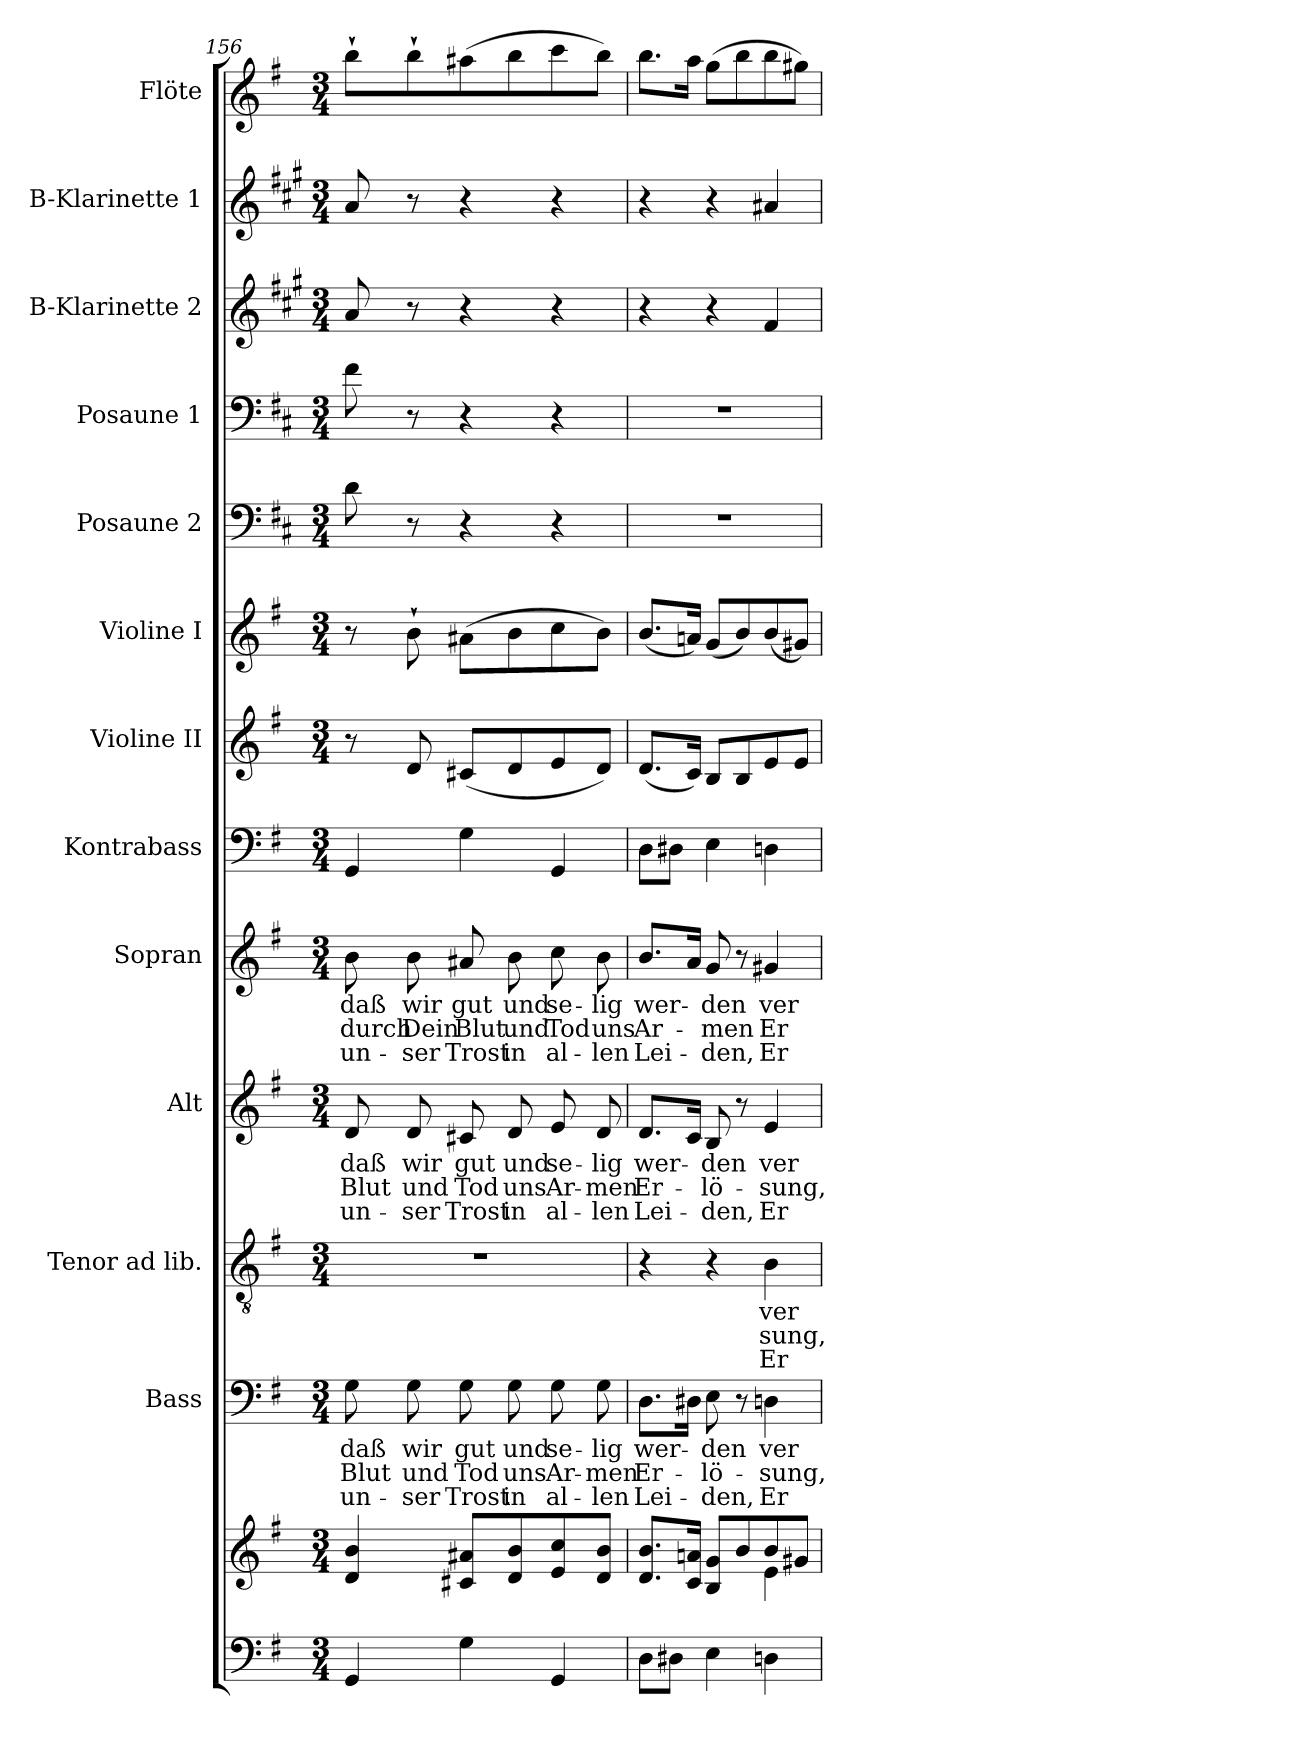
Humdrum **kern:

**kern	**kern	**kern	**text	**text	**text	**kern	**text	**text	**text	**kern	**text	**text	**text	**kern	**text	**text	**text	**kern	**kern	**kern	**kern	**kern	**kern	**kern	**kern
*part13	*part13	*part12	*part12	*part12	*part12	*part11	*part11	*part11	*part11	*part10	*part10	*part10	*part10	*part9	*part9	*part9	*part9	*part8	*part7	*part6	*part5	*part4	*part3	*part2	*part1
*staff14	*staff13	*staff12	*staff12	*staff12	*staff12	*staff11	*staff11	*staff11	*staff11	*staff10	*staff10	*staff10	*staff10	*staff9	*staff9	*staff9	*staff9	*staff8	*staff7	*staff6	*staff5	*staff4	*staff3	*staff2	*staff1
*	*	*I"Bass	*	*	*	*I"Tenor ad lib.	*	*	*	*I"Alt	*	*	*	*I"Sopran	*	*	*	*I"Kontrabass	*I"Violine II	*I"Violine I	*I"Posaune 2	*I"Posaune 1	*I"B-Klarinette 2	*I"B-Klarinette 1	*I"Flöte
*	*	*I'B.	*	*	*	*I'T.	*	*	*	*I'A.	*	*	*	*I'S.	*	*	*	*I'Kb.	*I'Vl. II	*I'Vl. I	*I'Pos 2	*I'Pos. 1	*I'B Kl. 2	*I'B Kl. 1	*I'Fl.
*clefF4	*clefG2	*clefF4	*	*	*	*clefGv2	*	*	*	*clefG2	*	*	*	*clefG2	*	*	*	*clefF4	*clefG2	*clefG2	*clefF4	*clefF4	*clefG2	*clefG2	*clefG2
*	*	*	*	*	*	*	*	*	*	*	*	*	*	*	*	*	*	*ITrd7c12	*	*	*ITrd4c7	*ITrd4c7	*ITrd1c2	*ITrd1c2	*
*k[f#]	*k[f#]	*k[f#]	*	*	*	*k[f#]	*	*	*	*k[f#]	*	*	*	*k[f#]	*	*	*	*k[f#]	*k[f#]	*k[f#]	*k[f#]	*k[f#]	*k[f#]	*k[f#]	*k[f#]
*G:	*G:	*G:	*	*	*	*G:	*	*	*	*G:	*	*	*	*G:	*	*	*	*G:	*G:	*G:	*G:	*G:	*G:	*G:	*G:
*M3/4	*M3/4	*M3/4	*	*	*	*M3/4	*	*	*	*M3/4	*	*	*	*M3/4	*	*	*	*M3/4	*M3/4	*M3/4	*M3/4	*M3/4	*M3/4	*M3/4	*M3/4
=156	=156	=156	=156	=156	=156	=156	=156	=156	=156	=156	=156	=156	=156	=156	=156	=156	=156	=156	=156	=156	=156	=156	=156	=156	=156
!	!	!	!LO:LY:b	!LO:LY:b	!LO:LY:b	!	!	!	!	!	!LO:LY:b	!LO:LY:b	!LO:LY:b	!	!LO:LY:b	!LO:LY:b	!LO:LY:b	!	!	!	!	!	!	!	!
4GG/	4d/ 4b/	8G\	daß	Blut	un-	2.r	.	.	.	8d/	daß	Blut	un-	8b\	daß	durch	un-	4GGG/	8r	8r	8G\	8B\	8g/	8g/	8bb`>\L
!	!	!	!LO:LY:b	!LO:LY:b	!LO:LY:b	!	!	!	!	!	!LO:LY:b	!LO:LY:b	!LO:LY:b	!	!LO:LY:b	!LO:LY:b	!LO:LY:b	!	!	!	!	!	!	!	!
.	.	8G\	wir	und	-ser	.	.	.	.	8d/	wir	und	-ser	8b\	wir	Dein	-ser	.	8d/	8b`>\	8r	8r	8r	8r	8bb`>\
!	!	!	!LO:LY:b	!LO:LY:b	!LO:LY:b	!	!	!	!	!	!LO:LY:b	!LO:LY:b	!LO:LY:b	!	!LO:LY:b	!LO:LY:b	!LO:LY:b	!	!	!	!	!	!	!	!
4G\	8c#X/ 8a#X/L	8G\	gut	Tod	Trost	.	.	.	.	8c#X/	gut	Tod	Trost	8a#X/	gut	Blut	Trost	4GG\	(<8c#X/L	(>8a#X\L	4r	4r	4r	4r	(>8aa#X\
!	!	!	!LO:LY:b	!LO:LY:b	!LO:LY:b	!	!	!	!	!	!LO:LY:b	!LO:LY:b	!LO:LY:b	!	!LO:LY:b	!LO:LY:b	!LO:LY:b	!	!	!	!	!	!	!	!
.	8d/ 8b/	8G\	und	uns	in	.	.	.	.	8d/	und	uns	in	8b\	und	und	in	.	8d/	8b\	.	.	.	.	8bb\
!	!	!	!LO:LY:b	!LO:LY:b	!LO:LY:b	!	!	!	!	!	!LO:LY:b	!LO:LY:b	!LO:LY:b	!	!LO:LY:b	!LO:LY:b	!LO:LY:b	!	!	!	!	!	!	!	!
4GG/	8e/ 8cc/	8G\	se-	Ar-	al-	.	.	.	.	8e/	se-	Ar-	al-	8cc\	se-	Tod	al-	4GGG/	8e/	8cc\	4r	4r	4r	4r	8ccc\
!	!	!	!LO:LY:b	!LO:LY:b	!LO:LY:b	!	!	!	!	!	!LO:LY:b	!LO:LY:b	!LO:LY:b	!	!LO:LY:b	!LO:LY:b	!LO:LY:b	!	!	!	!	!	!	!	!
.	8d/ 8b/J	8G\	-lig	-men	-len	.	.	.	.	8d/	-lig	-men	-len	8b\	-lig	uns	-len	.	8d/J)	8b\J)	.	.	.	.	8bb\J)
=157	=157	=157	=157	=157	=157	=157	=157	=157	=157	=157	=157	=157	=157	=157	=157	=157	=157	=157	=157	=157	=157	=157	=157	=157	=157
*	*^	*	*	*	*	*	*	*	*	*	*	*	*	*	*	*	*	*	*	*	*	*	*	*	*
!	!	!	!	!LO:LY:b	!LO:LY:b	!LO:LY:b	!	!	!	!	!	!LO:LY:b	!LO:LY:b	!LO:LY:b	!	!LO:LY:b	!LO:LY:b	!LO:LY:b	!	!	!	!	!	!	!	!
8D\L	8.d/ 8.b/L	2ryy	8.D\L	wer-	Er-	Lei-	4r	.	.	.	8.d/L	wer-	Er-	Lei-	8.b/L	wer-	Ar-	Lei-	8DD\L	(<8.d/L	(<8.b/L	2.r	2.r	4r	4r	8.bb\L
8D#X\J	.	.	.	.	.	.	.	.	.	.	.	.	.	.	.	.	.	.	8DD#X\J	.	.	.	.	.	.	.
.	16c/ 16an/Jk	.	16D#X\Jk	.	.	.	.	.	.	.	16c/Jk	.	.	.	16a/Jk	.	.	.	.	16c/Jk)	16an/Jk)	.	.	.	.	16aa\Jk
!	!	!	!	!LO:LY:b	!LO:LY:b	!LO:LY:b	!	!	!	!	!	!LO:LY:b	!LO:LY:b	!LO:LY:b	!	!LO:LY:b	!LO:LY:b	!LO:LY:b	!	!	!	!	!	!	!	!
4E\	8B/ 8g/L	.	8E\	-den	-lö-	-den,	4r	.	.	.	8B/	-den	-lö-	-den,	8g/	-den	-men	-den,	4EE\	8B/L	(<8g/L	.	.	4r	4r	(>8gg\L
.	8b/	.	8r	.	.	.	.	.	.	.	8r	.	.	.	8r	.	.	.	.	8B/	8b/)	.	.	.	.	8bb\
!	!	!	!	!LO:LY:b	!LO:LY:b	!LO:LY:b	!	!LO:LY:b	!LO:LY:b	!LO:LY:b	!	!LO:LY:b	!LO:LY:b	!LO:LY:b	!	!LO:LY:b	!LO:LY:b	!LO:LY:b	!	!	!	!	!	!	!	!
4Dn\	8b/	4e\	4Dn\	ver-	-sung,	Er-	4B\	ver-	-sung,	Er-	4e/	ver-	-sung,	Er-	4g#X/	ver-	Er-	Er-	4DDn\	8e/	(<8b/	.	.	4e/	4g#X/	8bb\
.	8g#X/J	.	.	.	.	.	.	.	.	.	.	.	.	.	.	.	.	.	.	8e/J	8g#X/J)	.	.	.	.	8gg#X\J)
*	*v	*v	*	*	*	*	*	*	*	*	*	*	*	*	*	*	*	*	*	*	*	*	*	*	*	*
=	=	=	=	=	=	=	=	=	=	=	=	=	=	=	=	=	=	=	=	=	=	=	=	=	=
*-	*-	*-	*-	*-	*-	*-	*-	*-	*-	*-	*-	*-	*-	*-	*-	*-	*-	*-	*-	*-	*-	*-	*-	*-	*-
